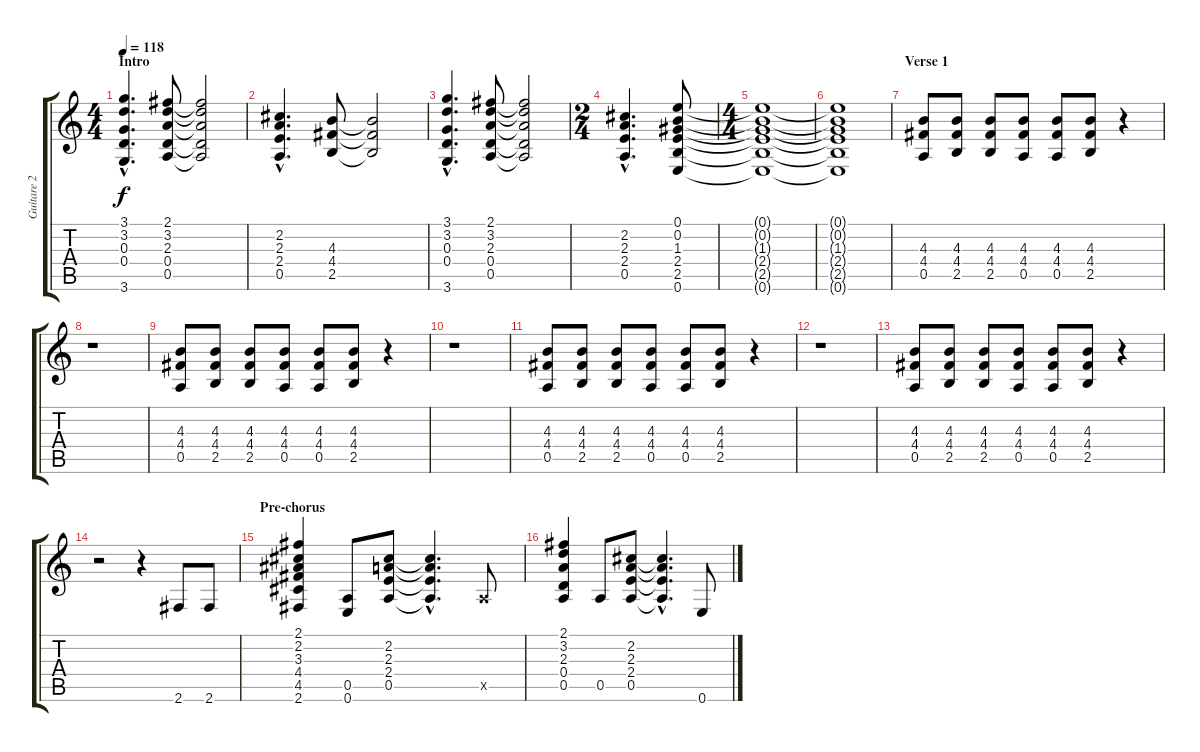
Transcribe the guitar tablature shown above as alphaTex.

\track ("Guitare 2" "Guitare 2") {instrument distortionguitar}
\staff {score tabs}
\tuning (E4 B3 G3 D3 A2 E2) {hide}
\ts (4 4)
\section ("" "Intro")
\tempo 118
\clef g2
\ks c
(3.1{hac} 3.2{hac} 0.3{hac} 0.4{hac} 3.6{hac}).4{d dy f instrument distortionguitar} (2.1 3.2 2.3 0.4 0.5).8 (2.1{t} 3.2{t} 2.3{t} 0.4{t} 0.5{t}).2 |
(2.2{hac} 2.3{hac} 2.4{hac} 0.5{hac}).4{d} (4.3 4.4 2.5).8 (4.3{t} 4.4{t} 2.5{t}).2 |
(3.1{hac} 3.2{hac} 0.3{hac} 0.4{hac} 3.6{hac}).4{d} (2.1 3.2 2.3 0.4 0.5).8 (2.1{t} 3.2{t} 2.3{t} 0.4{t} 0.5{t}).2 |
\ts (2 4)
(2.2{hac} 2.3{hac} 2.4{hac} 0.5{hac}).4{d} (0.1 0.2 1.3 2.4 2.5 0.6).8 |
\ts (4 4)
(0.1{t} 0.2{t} 1.3{t} 2.4{t} 2.5{t} 0.6{t}).1 |
(0.1{t} 0.2{t} 1.3{t} 2.4{t} 2.5{t} 0.6{t}).1 |
\section ("" "Verse 1")
(4.3 4.4 0.5).8 (4.3 4.4 2.5).8 (4.3 4.4 2.5).8 (4.3 4.4 0.5).8 (4.3 4.4 0.5).8 (4.3 4.4 2.5).8 r.4 |
r.1 |
(4.3 4.4 0.5).8 (4.3 4.4 2.5).8 (4.3 4.4 2.5).8 (4.3 4.4 0.5).8 (4.3 4.4 0.5).8 (4.3 4.4 2.5).8 r.4 |
r.1 |
(4.3 4.4 0.5).8 (4.3 4.4 2.5).8 (4.3 4.4 2.5).8 (4.3 4.4 0.5).8 (4.3 4.4 0.5).8 (4.3 4.4 2.5).8 r.4 |
r.1 |
(4.3 4.4 0.5).8 (4.3 4.4 2.5).8 (4.3 4.4 2.5).8 (4.3 4.4 0.5).8 (4.3 4.4 0.5).8 (4.3 4.4 2.5).8 r.4 |
r.2 r.4 2.6.8 2.6.8 |
\section ("" "Pre-chorus")
(2.1 2.2 3.3 4.4 4.5 2.6).4 (0.5 0.6).8 (2.2 2.3 2.4 0.5).8 (2.2{hac t} 2.3{hac t} 2.4{hac t} 0.5{hac t}).4{d} 0.5{x}.8 |
(2.1 3.2 2.3 0.4 0.5).4 0.5.8 (2.2 2.3 2.4 0.5).8 (2.2{hac t} 2.3{hac t} 2.4{hac t} 0.5{hac t}).4{d} 0.6.8
